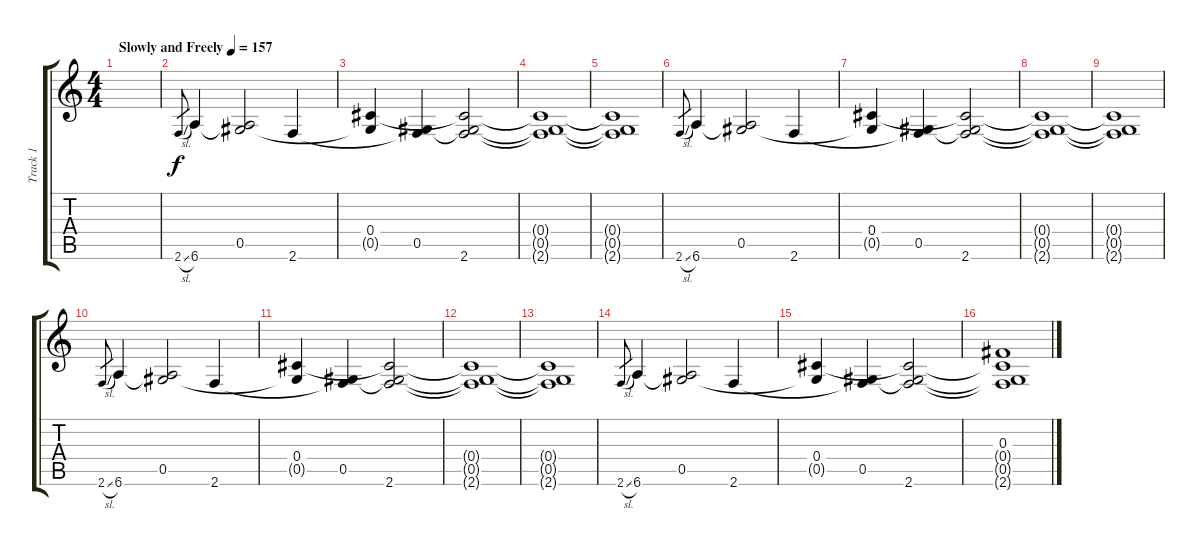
\track ("Track 1" "Track 1") {instrument electricguitarclean}
\staff {score tabs}
\tuning (Eb4 Bb3 Gb3 Db3 Ab2 Eb2) {hide}
\ts (4 4)
\tempo (157 "Slowly and Freely")
\clef g2
\ks c
|
2.6{sl}.8{gr} 6.6.4 (0.5 6.6{t}).2 2.6.4 |
(0.4 0.5{t}).4 (0.5 2.6{t}).4 (0.4{t} 0.5{t} 2.6).2 |
(0.4{t} 0.5{t} 2.6{t}).1 |
(0.4{t} 0.5{t} 2.6{t}).1 |
2.6{sl}.8{gr} 6.6.4 (0.5 6.6{t}).2 2.6.4 |
(0.4 0.5{t}).4 (0.5 2.6{t}).4 (0.4{t} 0.5{t} 2.6).2 |
(0.4{t} 0.5{t} 2.6{t}).1 |
(0.4{t} 0.5{t} 2.6{t}).1 |
2.6{sl}.8{gr} 6.6.4 (0.5 6.6{t}).2 2.6.4 |
(0.4 0.5{t}).4 (0.5 2.6{t}).4 (0.4{t} 0.5{t} 2.6).2 |
(0.4{t} 0.5{t} 2.6{t}).1 |
(0.4{t} 0.5{t} 2.6{t}).1 |
2.6{sl}.8{gr} 6.6.4 (0.5 6.6{t}).2 2.6.4 |
(0.4 0.5{t}).4 (0.5 2.6{t}).4 (0.4{t} 0.5{t} 2.6).2 |
(0.3 0.4{t} 0.5{t} 2.6{t}).1
